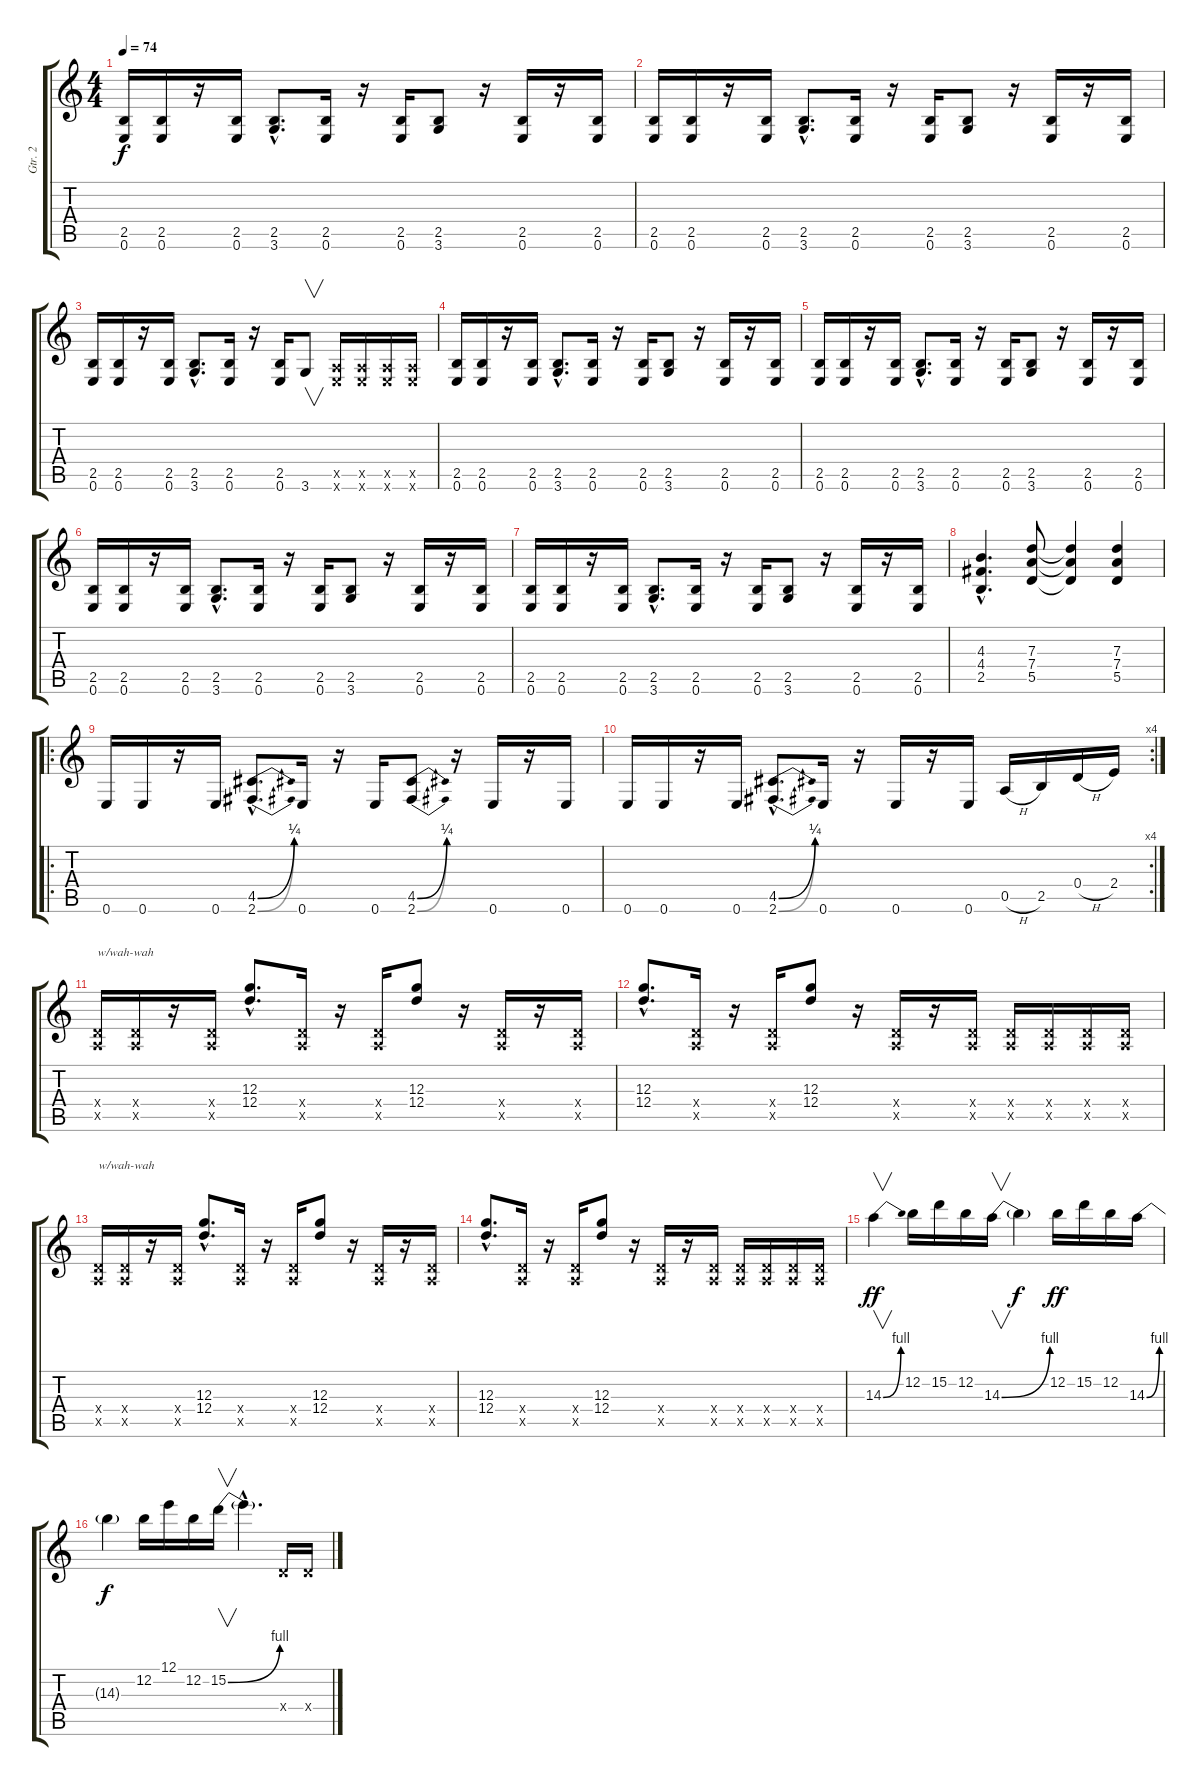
\track ("Gtr. 2" "Gtr. 2") {instrument overdrivenguitar}
\staff {score tabs}
\tuning (E4 B3 G3 D3 A2 E2) {hide}
\ts (4 4)
\tempo 74
\clef g2
\ks c
(2.5 0.6).16{dy f} (2.5 0.6).16 r.16 (2.5 0.6).16 (2.5{hac} 3.6{hac}).8{d} (2.5 0.6).16 r.16 (2.5 0.6).16 (2.5 3.6).8 r.16 (2.5 0.6).16 r.16 (2.5 0.6).16 |
(2.5 0.6).16 (2.5 0.6).16 r.16 (2.5 0.6).16 (2.5{hac} 3.6{hac}).8{d} (2.5 0.6).16 r.16 (2.5 0.6).16 (2.5 3.6).8 r.16 (2.5 0.6).16 r.16 (2.5 0.6).16 |
(2.5 0.6).16 (2.5 0.6).16 r.16 (2.5 0.6).16 (2.5{hac} 3.6{hac}).8{d} (2.5 0.6).16 r.16 (2.5 0.6).16 3.6.8{v} (0.5{x} 0.6{x}).16 (0.5{x} 0.6{x}).16 (0.5{x} 0.6{x}).16 (0.5{x} 0.6{x}).16 |
(2.5 0.6).16 (2.5 0.6).16 r.16 (2.5 0.6).16 (2.5{hac} 3.6{hac}).8{d} (2.5 0.6).16 r.16 (2.5 0.6).16 (2.5 3.6).8 r.16 (2.5 0.6).16 r.16 (2.5 0.6).16 |
(2.5 0.6).16 (2.5 0.6).16 r.16 (2.5 0.6).16 (2.5{hac} 3.6{hac}).8{d} (2.5 0.6).16 r.16 (2.5 0.6).16 (2.5 3.6).8 r.16 (2.5 0.6).16 r.16 (2.5 0.6).16 |
(2.5 0.6).16 (2.5 0.6).16 r.16 (2.5 0.6).16 (2.5{hac} 3.6{hac}).8{d} (2.5 0.6).16 r.16 (2.5 0.6).16 (2.5 3.6).8 r.16 (2.5 0.6).16 r.16 (2.5 0.6).16 |
(2.5 0.6).16 (2.5 0.6).16 r.16 (2.5 0.6).16 (2.5{hac} 3.6{hac}).8{d} (2.5 0.6).16 r.16 (2.5 0.6).16 (2.5 3.6).8 r.16 (2.5 0.6).16 r.16 (2.5 0.6).16 |
(4.3{hac} 4.4{hac} 2.5{hac}).4{d} (7.3 7.4 5.5).8 (7.3{t} 7.4{t} 5.5{t}).4 (7.3 7.4 5.5).4 |
\ro
0.6.16{instrument overdrivenguitar} 0.6.16 r.16 0.6.16 (4.5{be (bend 0 0 60 1) hac} 2.6{be (bend 0 0 60 1) hac}).8{d} 0.6.16 r.16 0.6.16 (4.5{be (bend 0 0 60 1)} 2.6{be (bend 0 0 60 1)}).8 r.16 0.6.16 r.16 0.6.16 |
\rc 4
0.6.16 0.6.16 r.16 0.6.16 (4.5{be (bend 0 0 60 1) hac} 2.6{be (bend 0 0 60 1) hac}).8{d} 0.6.16 r.16 0.6.16 r.16 0.6.16 0.5{h}.16 2.5.16 0.4{h}.16 2.4.16 |
(0.4{x} 0.5{x}).16{txt "w/wah-wah"} (0.4{x} 0.5{x}).16 r.16 (0.4{x} 0.5{x}).16 (12.3{hac} 12.4{hac}).8{d} (0.4{x} 0.5{x}).16 r.16 (0.4{x} 0.5{x}).16 (12.3 12.4).8 r.16 (0.4{x} 0.5{x}).16 r.16 (0.4{x} 0.5{x}).16 |
(12.3{hac} 12.4{hac}).8{d} (0.4{x} 0.5{x}).16 r.16 (0.4{x} 0.5{x}).16 (12.3 12.4).8 r.16 (0.4{x} 0.5{x}).16 r.16 (0.4{x} 0.5{x}).16 (0.4{x} 0.5{x}).16 (0.4{x} 0.5{x}).16 (0.4{x} 0.5{x}).16 (0.4{x} 0.5{x}).16 |
(0.4{x} 0.5{x}).16{txt "w/wah-wah"} (0.4{x} 0.5{x}).16 r.16 (0.4{x} 0.5{x}).16 (12.3{hac} 12.4{hac}).8{d} (0.4{x} 0.5{x}).16 r.16 (0.4{x} 0.5{x}).16 (12.3 12.4).8 r.16 (0.4{x} 0.5{x}).16 r.16 (0.4{x} 0.5{x}).16 |
(12.3{hac} 12.4{hac}).8{d} (0.4{x} 0.5{x}).16 r.16 (0.4{x} 0.5{x}).16 (12.3 12.4).8 r.16 (0.4{x} 0.5{x}).16 r.16 (0.4{x} 0.5{x}).16 (0.4{x} 0.5{x}).16 (0.4{x} 0.5{x}).16 (0.4{x} 0.5{x}).16 (0.4{x} 0.5{x}).16 |
14.3{be (bend 0 0 60 4)}.4{v dy ff volume 16 instrument overdrivenguitar} 12.2.16 15.2.16 12.2.16 14.3{be (bend 0 0 60 4)}.16{v} 14.3{t}.4{dy f} 12.2.16{dy ff} 15.2.16 12.2.16 14.3{be (bend 0 0 60 4)}.16 |
14.3{t}.4{dy f} 12.2.16 12.1.16 12.2.16 15.2{be (bend 0 0 60 4)}.16{v} 15.2{hac t}.4{d} 0.4{x}.16 0.4{x}.16
